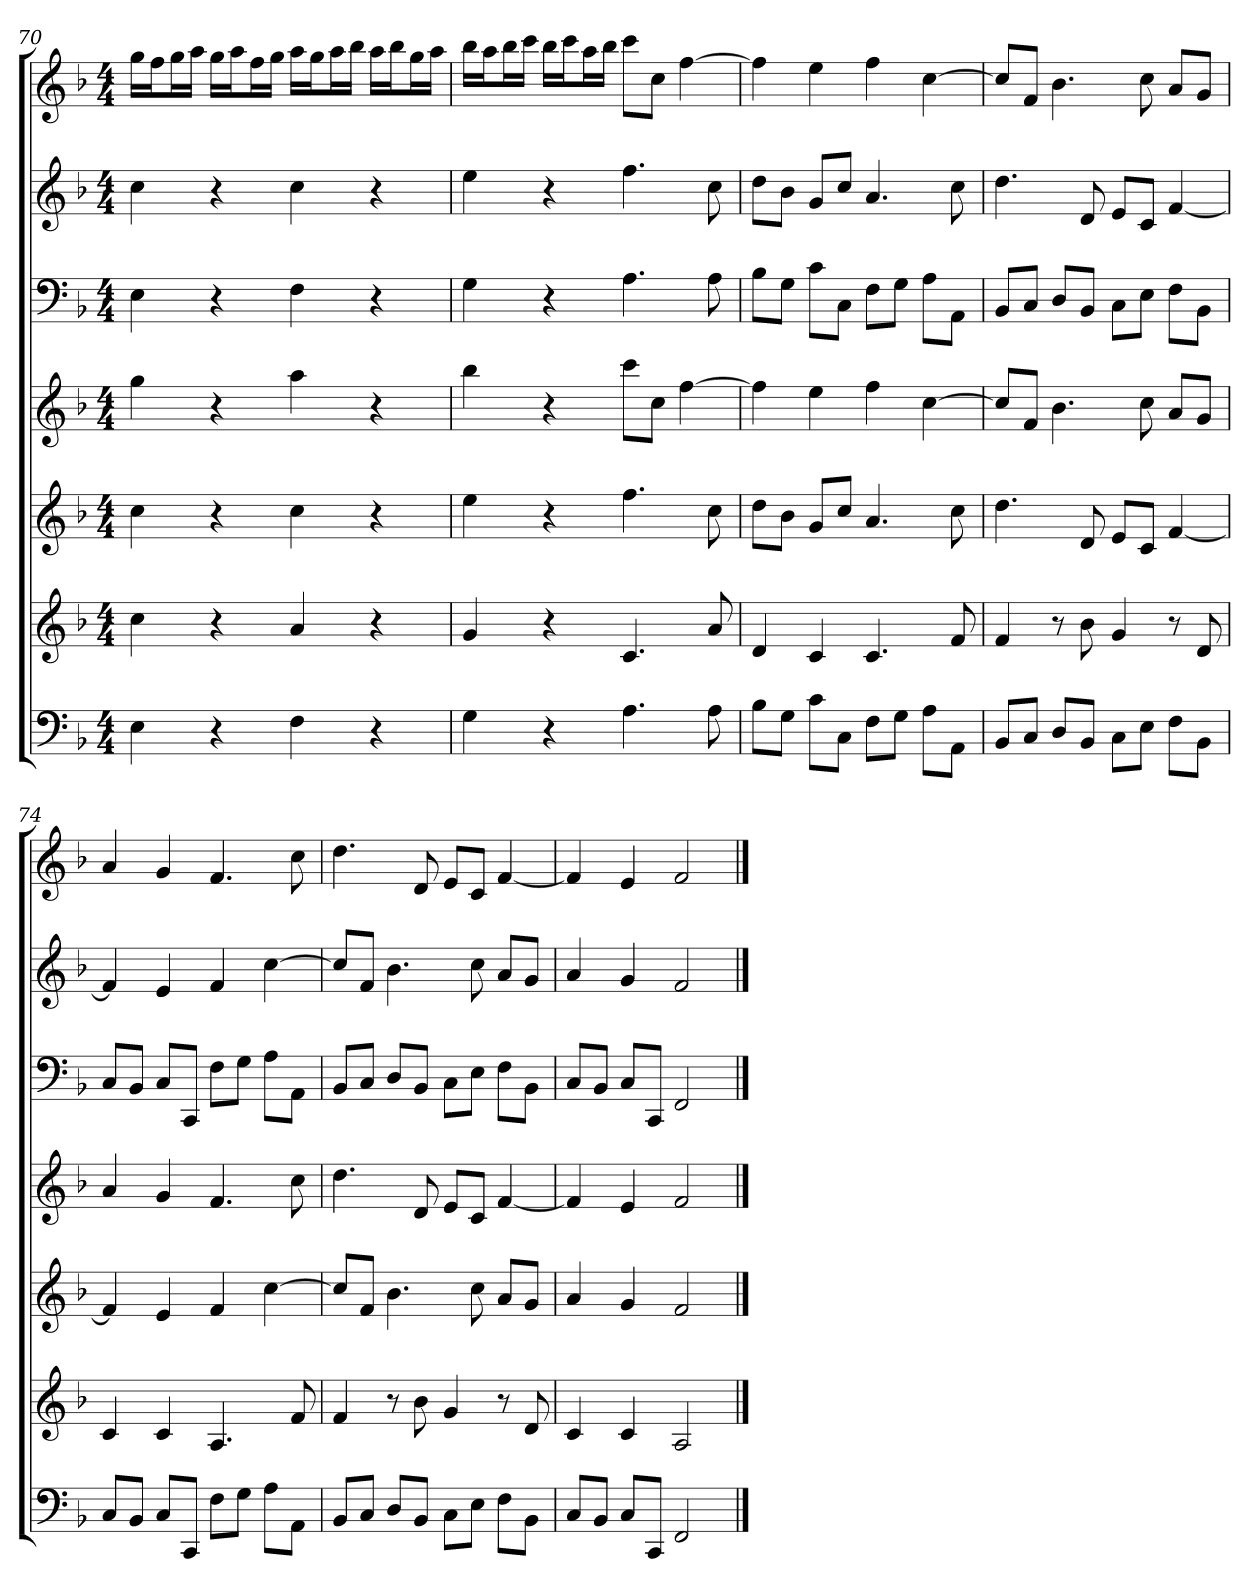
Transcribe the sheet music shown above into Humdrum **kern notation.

**kern	**kern	**kern	**kern	**kern	**kern	**kern
*part7	*part6	*part5	*part4	*part3	*part2	*part1
*staff7	*staff6	*staff5	*staff4	*staff3	*staff2	*staff1
*k[b-]	*k[b-]	*k[b-]	*k[b-]	*k[b-]	*k[b-]	*k[b-]
*F:	*F:	*F:	*F:	*F:	*F:	*F:
*M4/4	*M4/4	*M4/4	*M4/4	*M4/4	*M4/4	*M4/4
=70	=70	=70	=70	=70	=70	=70
4E	4cc	4cc	4gg	4E	4cc	16ggLL
.	.	.	.	.	.	16ffJ
.	.	.	.	.	.	16ggL
.	.	.	.	.	.	16aaJJ
4r	4r	4r	4r	4r	4r	16ggLL
.	.	.	.	.	.	16aaJ
.	.	.	.	.	.	16ffL
.	.	.	.	.	.	16ggJJ
4F	4a	4cc	4aa	4F	4cc	16aaLL
.	.	.	.	.	.	16ggJ
.	.	.	.	.	.	16aaL
.	.	.	.	.	.	16bb-JJ
4r	4r	4r	4r	4r	4r	16aaLL
.	.	.	.	.	.	16bb-J
.	.	.	.	.	.	16ggL
.	.	.	.	.	.	16aaJJ
=71	=71	=71	=71	=71	=71	=71
4G	4g	4ee	4bb-	4G	4ee	16bb-LL
.	.	.	.	.	.	16aaJ
.	.	.	.	.	.	16bb-L
.	.	.	.	.	.	16cccJJ
4r	4r	4r	4r	4r	4r	16bb-LL
.	.	.	.	.	.	16cccJ
.	.	.	.	.	.	16aaL
.	.	.	.	.	.	16bb-JJ
4.A	4.c	4.ff	8cccL	4.A	4.ff	8cccL
.	.	.	8ccJ	.	.	8ccJ
.	.	.	[4ff	.	.	[4ff
8A	8a	8cc	.	8A	8cc	.
=72	=72	=72	=72	=72	=72	=72
8B-L	4d	8ddL	4ff]	8B-L	8ddL	4ff]
8GJ	.	8b-J	.	8GJ	8b-J	.
8cL	4c	8gL	4ee	8cL	8gL	4ee
8CJ	.	8ccJ	.	8CJ	8ccJ	.
8FL	4.c	4.a	4ff	8FL	4.a	4ff
8GJ	.	.	.	8GJ	.	.
8AL	.	.	[4cc	8AL	.	[4cc
8AAJ	8f	8cc	.	8AAJ	8cc	.
=73	=73	=73	=73	=73	=73	=73
8BB-L	4f	4.dd	8ccL]	8BB-L	4.dd	8ccL]
8CJ	.	.	8fJ	8CJ	.	8fJ
8DL	8r	.	4.b-	8DL	.	4.b-
8BB-J	8b-	8d	.	8BB-J	8d	.
8CL	4g	8eL	.	8CL	8eL	.
8EJ	.	8cJ	8cc	8EJ	8cJ	8cc
8FL	8r	[4f	8aL	8FL	[4f	8aL
8BB-J	8d	.	8gJ	8BB-J	.	8gJ
=74	=74	=74	=74	=74	=74	=74
8CL	4c	4f]	4a	8CL	4f]	4a
8BB-J	.	.	.	8BB-J	.	.
8CL	4c	4e	4g	8CL	4e	4g
8CCJ	.	.	.	8CCJ	.	.
8FL	4.A	4f	4.f	8FL	4f	4.f
8GJ	.	.	.	8GJ	.	.
8AL	.	[4cc	.	8AL	[4cc	.
8AAJ	8f	.	8cc	8AAJ	.	8cc
=75	=75	=75	=75	=75	=75	=75
8BB-L	4f	8ccL]	4.dd	8BB-L	8ccL]	4.dd
8CJ	.	8fJ	.	8CJ	8fJ	.
8DL	8r	4.b-	.	8DL	4.b-	.
8BB-J	8b-	.	8d	8BB-J	.	8d
8CL	4g	.	8eL	8CL	.	8eL
8EJ	.	8cc	8cJ	8EJ	8cc	8cJ
8FL	8r	8aL	[4f	8FL	8aL	[4f
8BB-J	8d	8gJ	.	8BB-J	8gJ	.
=76	=76	=76	=76	=76	=76	=76
8CL	4c	4a	4f]	8CL	4a	4f]
8BB-J	.	.	.	8BB-J	.	.
8CL	4c	4g	4e	8CL	4g	4e
8CCJ	.	.	.	8CCJ	.	.
2FF	2A	2f	2f	2FF	2f	2f
==	==	==	==	==	==	==
*-	*-	*-	*-	*-	*-	*-
